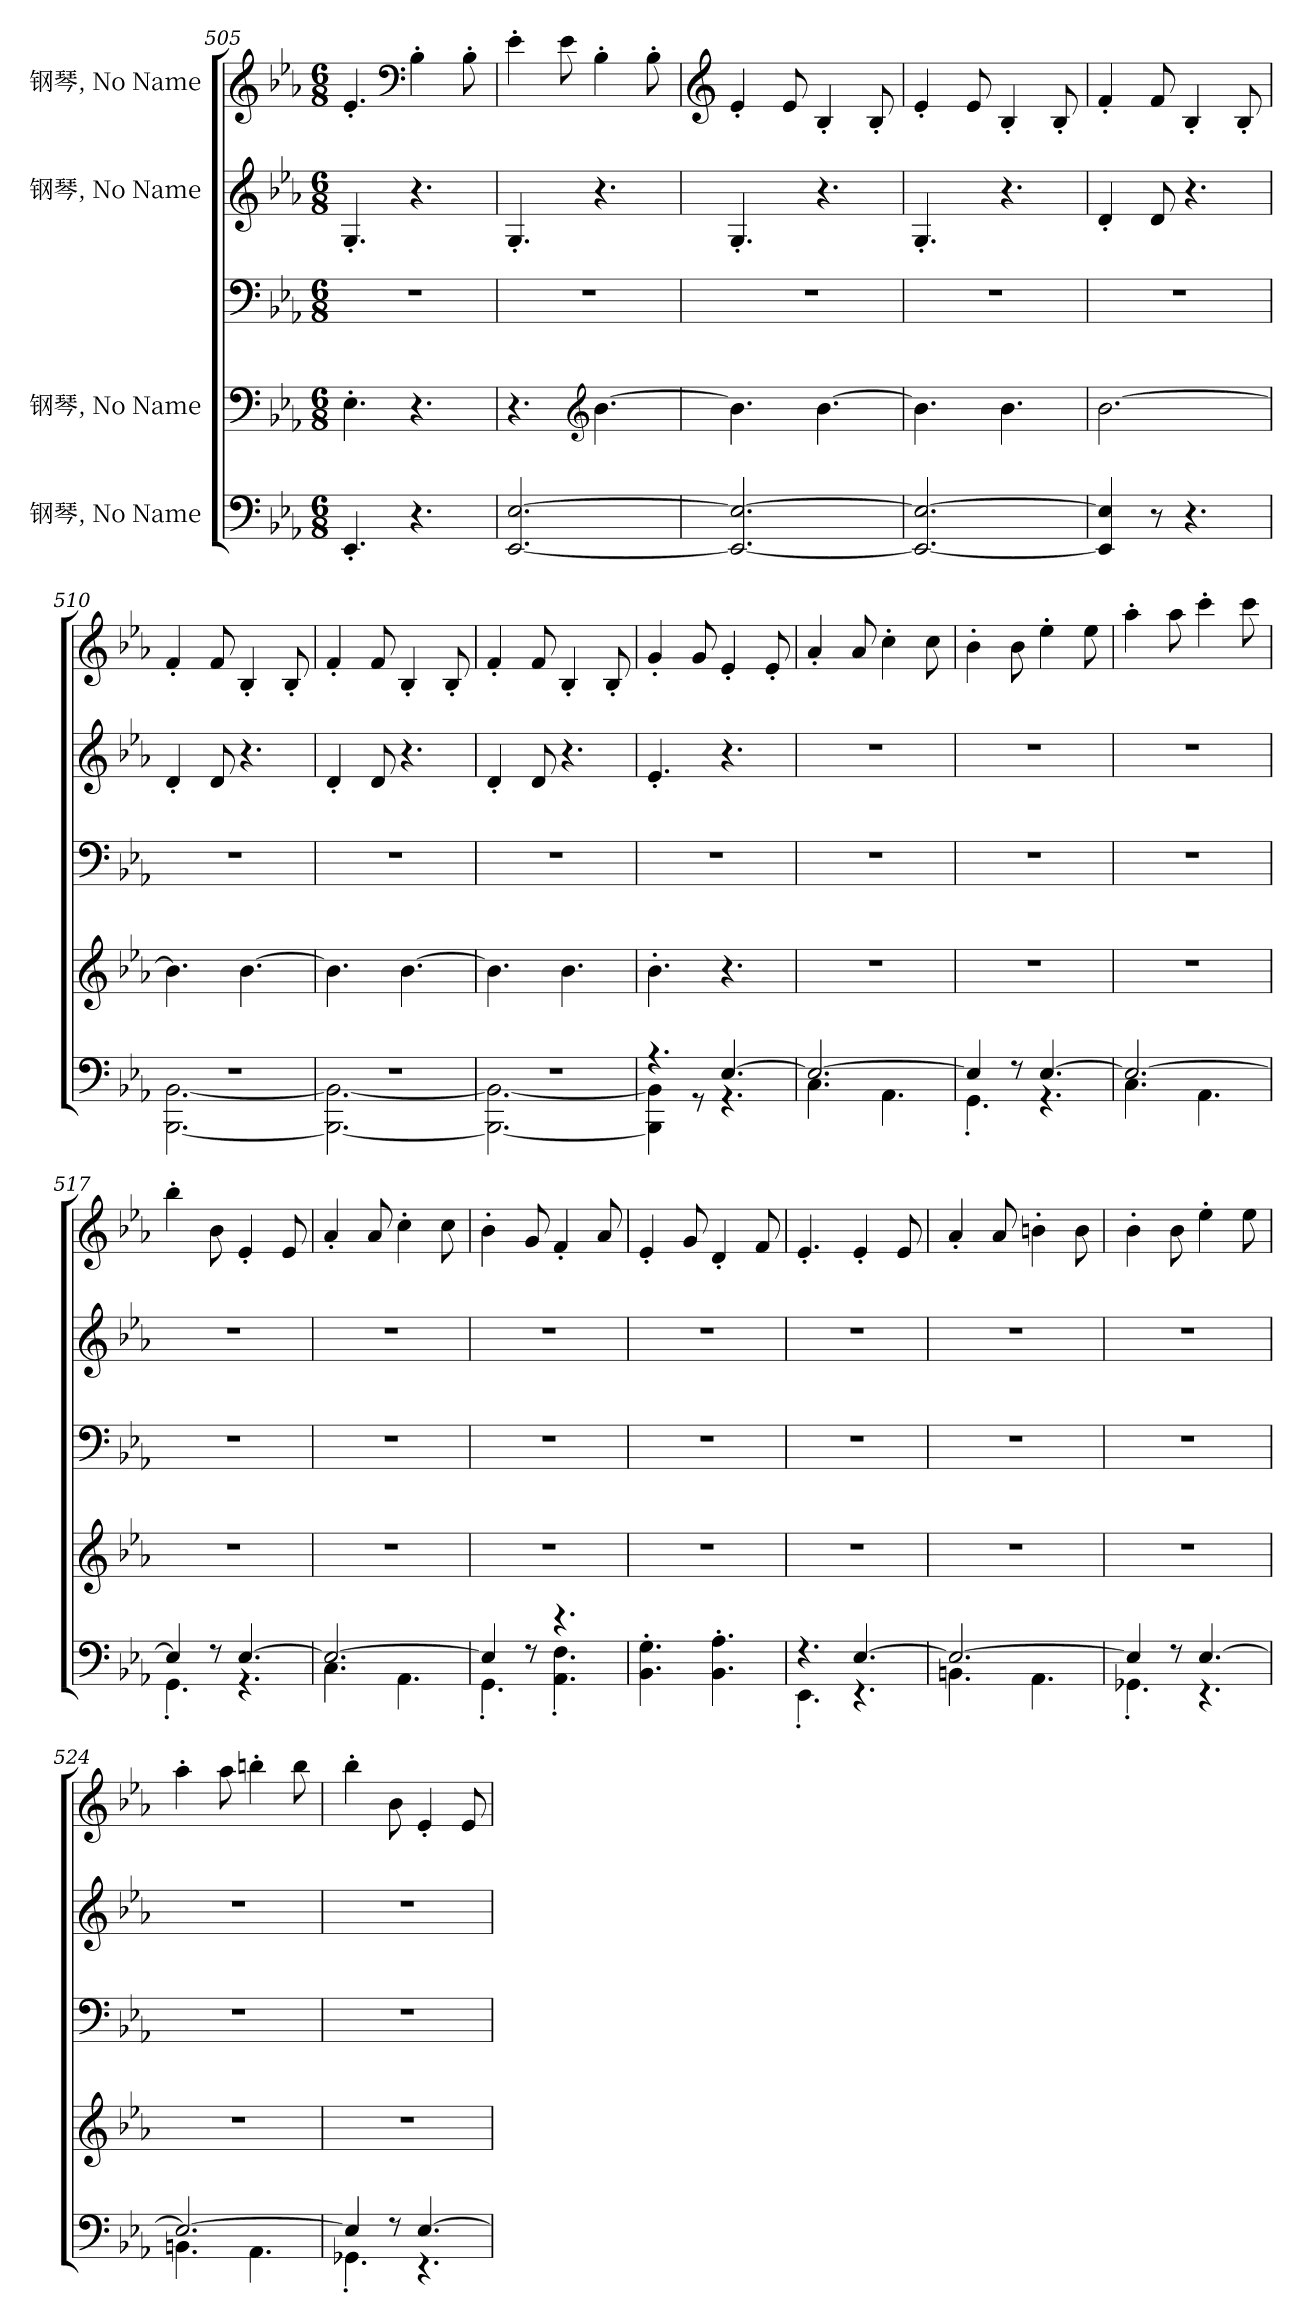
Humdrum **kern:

**kern	**kern	**kern	**kern	**kern
*part4	*part3	*part3	*part2	*part1
*staff5	*staff4	*staff3	*staff2	*staff1
*I"钢琴, No Name	*I"钢琴, No Name	*	*I"钢琴, No Name	*I"钢琴, No Name
*clefF4	*clefF4	*clefF4	*clefG2	*clefG2
*k[b-e-a-]	*k[b-e-a-]	*k[b-e-a-]	*k[b-e-a-]	*k[b-e-a-]
*M6/8	*M6/8	*M6/8	*M6/8	*M6/8
=505	=505	=505	=505	=505
4.EE-'/	4.E-'\	2.r	4.G'/	4.e-'/
*	*	*	*	*clefF4
4.r	4.r	.	4.r	4B-'\
*	*	*	*	*MM246
.	.	.	.	8B-'\
=506	=506	=506	=506	=506
*	*	*	*	*MM248
[2.EE-/ [2.E-/	4.r	2.r	4.G'/	4e-'\
.	.	.	.	8e-\
*	*clefG2	*	*	*
.	[4.b-\	.	4.r	4B-'\
.	.	.	.	8B-'\
=507	=507	=507	=507	=507
*	*	*	*	*clefG2
2.EE-/_ 2.E-/_	4.b-\]	2.r	4.G'/	4e-'/
.	.	.	.	8e-/
.	[4.b-\	.	4.r	4B-'/
.	.	.	.	8B-'/
!!LO:LB:g=z
=508	=508	=508	=508	=508
2.EE-/_ 2.E-/_	4.b-\]	2.r	4.G'/	4e-'/
.	.	.	.	8e-/
.	4.b-\	.	4.r	4B-'/
.	.	.	.	8B-'/
=509	=509	=509	=509	=509
4EE-/] 4E-/]	[2.b-\	2.r	4d'/	4f'/
8r	.	.	8d/	8f/
4.r	.	.	4.r	4B-'/
.	.	.	.	8B-'/
=510	=510	=510	=510	=510
*	*	*	*	*MM248
*^	*	*	*	*
2.r	[2.BBB-\ [2.BB-\	4.b-\]	2.r	4d'/	4f'/
.	.	.	.	8d/	8f/
.	.	[4.b-\	.	4.r	4B-'/
.	.	.	.	.	8B-'/
=511	=511	=511	=511	=511	=511
2.r	2.BBB-\_ 2.BB-\_	4.b-\]	2.r	4d'/	4f'/
.	.	.	.	8d/	8f/
.	.	[4.b-\	.	4.r	4B-'/
.	.	.	.	.	8B-'/
=512	=512	=512	=512	=512	=512
2.r	2.BBB-\_ 2.BB-\_	4.b-\]	2.r	4d'/	4f'/
.	.	.	.	8d/	8f/
.	.	4.b-\	.	4.r	4B-'/
.	.	.	.	.	8B-'/
=513	=513	=513	=513	=513	=513
4.r	4BBB-\] 4BB-\]	4.b-'\	2.r	4.e-'/	4g'/
.	8r	.	.	.	8g/
*	*	*	*	*	*MM248
[4.E-/	4.r	4.r	.	4.r	4e-'/
.	.	.	.	.	8e-'/
!!LO:PB:g=z
=514	=514	=514	=514	=514	=514
2.E-/_	4.C\	2.r	2.r	2.r	4a-'/
.	.	.	.	.	8a-/
.	4.AA-\	.	.	.	4cc'\
.	.	.	.	.	8cc\
=515	=515	=515	=515	=515	=515
4E-/]	4.GG'\	2.r	2.r	2.r	4b-'\
8r	.	.	.	.	8b-\
[4.E-/	4.r	.	.	.	4ee-'\
.	.	.	.	.	8ee-\
=516	=516	=516	=516	=516	=516
2.E-/_	4.C\	2.r	2.r	2.r	4aa-'\
.	.	.	.	.	8aa-\
.	4.AA-\	.	.	.	4ccc'\
.	.	.	.	.	8ccc\
=517	=517	=517	=517	=517	=517
4E-/]	4.GG'\	2.r	2.r	2.r	4bb-'\
8r	.	.	.	.	8b-\
[4.E-/	4.r	.	.	.	4e-'/
.	.	.	.	.	8e-/
=518	=518	=518	=518	=518	=518
2.E-/_	4.C\	2.r	2.r	2.r	4a-'/
.	.	.	.	.	8a-/
.	4.AA-\	.	.	.	4cc'\
.	.	.	.	.	8cc\
=519	=519	=519	=519	=519	=519
4E-/]	4.GG'\	2.r	2.r	2.r	4b-'\
8r	.	.	.	.	8g/
4.r	4.AA-\' 4.F\'	.	.	.	4f'/
.	.	.	.	.	8a-/
*v	*v	*	*	*	*
=520	=520	=520	=520	=520
4.BB-\' 4.G\'	2.r	2.r	2.r	4e-'/
.	.	.	.	8g/
4.BB-\' 4.A-\'	.	.	.	4d'/
.	.	.	.	8f/
!!LO:LB:g=z
=521	=521	=521	=521	=521
*^	*	*	*	*
4.r	4.EE-'\	2.r	2.r	2.r	4.e-'/
*	*	*	*	*	*MM248
[4.E-/	4.r	.	.	.	4e-'/
.	.	.	.	.	8e-/
=522	=522	=522	=522	=522	=522
2.E-/_	4.BBn\	2.r	2.r	2.r	4a-'/
.	.	.	.	.	8a-/
.	4.AA-\	.	.	.	4bn'\
.	.	.	.	.	8b\
=523	=523	=523	=523	=523	=523
4E-/]	4.GG-X'\	2.r	2.r	2.r	4b-'\
8r	.	.	.	.	8b-\
[4.E-/	4.r	.	.	.	4ee-'\
.	.	.	.	.	8ee-\
=524	=524	=524	=524	=524	=524
2.E-/_	4.BBn\	2.r	2.r	2.r	4aa-'\
.	.	.	.	.	8aa-\
.	4.AA-\	.	.	.	4bbn'\
.	.	.	.	.	8bb\
=525	=525	=525	=525	=525	=525
4E-/]	4.GG-X'\	2.r	2.r	2.r	4bb-'\
8r	.	.	.	.	8b-\
*	*	*	*	*	*MM250
[4.E-/	4.r	.	.	.	4e-'/
.	.	.	.	.	8e-/
*v	*v	*	*	*	*
=	=	=	=	=
*-	*-	*-	*-	*-
